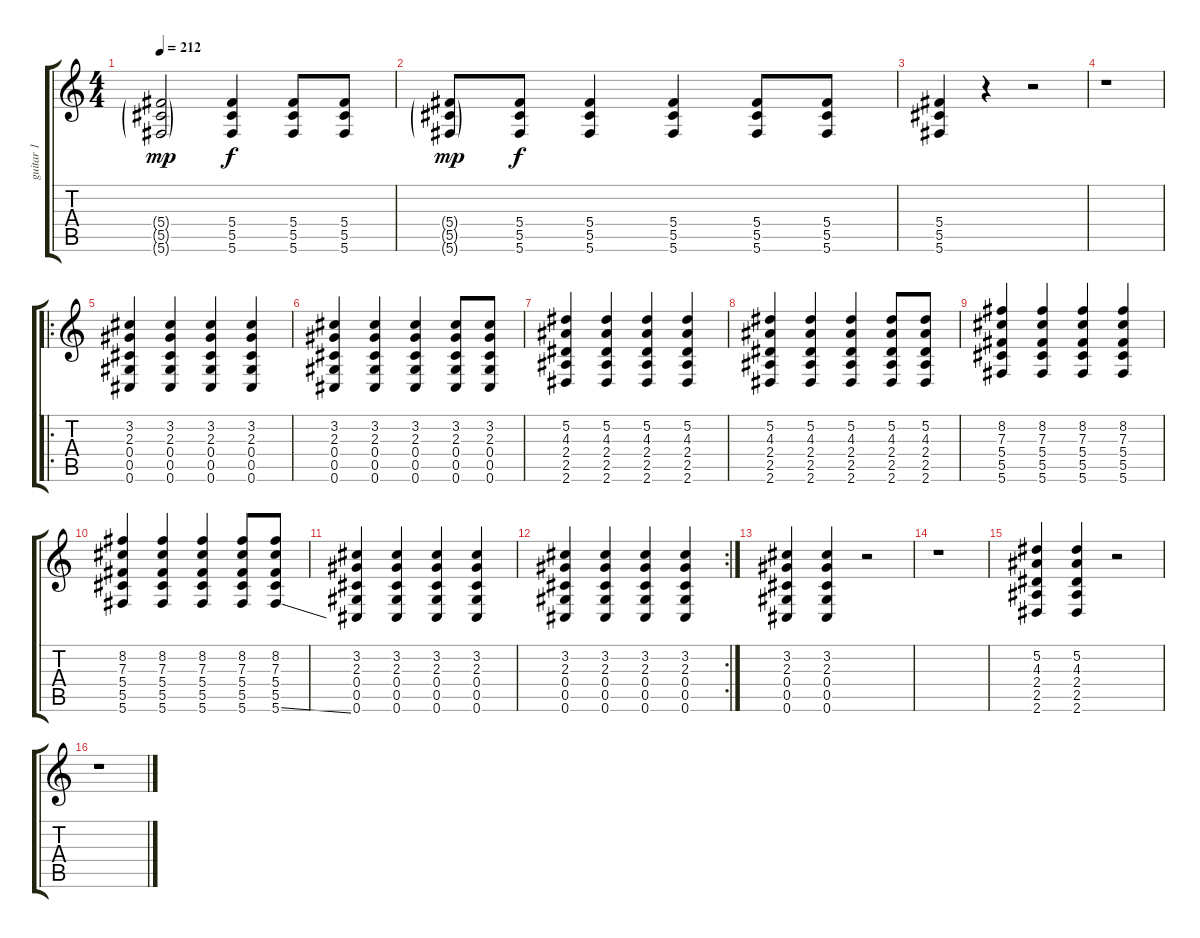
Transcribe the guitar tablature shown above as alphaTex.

\track ("guitar 1" "guitar 1") {instrument overdrivenguitar}
\staff {score tabs}
\tuning (Eb4 Bb3 Gb3 Db3 Ab2 Db2) {hide}
\ts (4 4)
\tempo 212
\clef g2
\ks c
(5.4{g} 5.5{g} 5.6{g}).2{dy mp} (5.4 5.5 5.6).4{dy f} (5.4 5.5 5.6).8 (5.4 5.5 5.6).8 |
(5.4{g} 5.5{g} 5.6{g}).8{dy mp} (5.4 5.5 5.6).8{dy f} (5.4 5.5 5.6).4 (5.4 5.5 5.6).4 (5.4 5.5 5.6).8 (5.4 5.5 5.6).8 |
(5.4 5.5 5.6).4 r.4 r.2 |
r.1 |
\ro
(3.2 2.3 0.4 0.5 0.6).4 (3.2 2.3 0.4 0.5 0.6).4 (3.2 2.3 0.4 0.5 0.6).4 (3.2 2.3 0.4 0.5 0.6).4 |
(3.2 2.3 0.4 0.5 0.6).4 (3.2 2.3 0.4 0.5 0.6).4 (3.2 2.3 0.4 0.5 0.6).4 (3.2 2.3 0.4 0.5 0.6).8 (3.2 2.3 0.4 0.5 0.6).8 |
(5.2 4.3 2.4 2.5 2.6).4 (5.2 4.3 2.4 2.5 2.6).4 (5.2 4.3 2.4 2.5 2.6).4 (5.2 4.3 2.4 2.5 2.6).4 |
(5.2 4.3 2.4 2.5 2.6).4 (5.2 4.3 2.4 2.5 2.6).4 (5.2 4.3 2.4 2.5 2.6).4 (5.2 4.3 2.4 2.5 2.6).8 (5.2 4.3 2.4 2.5 2.6).8 |
(8.2 7.3 5.4 5.5 5.6).4 (8.2 7.3 5.4 5.5 5.6).4 (8.2 7.3 5.4 5.5 5.6).4 (8.2 7.3 5.4 5.5 5.6).4 |
(8.2 7.3 5.4 5.5 5.6).4 (8.2 7.3 5.4 5.5 5.6).4 (8.2 7.3 5.4 5.5 5.6).4 (8.2 7.3 5.4 5.5 5.6).8 (8.2 7.3 5.4 5.5 5.6{ss}).8 |
(3.2 2.3 0.4 0.5 0.6).4 (3.2 2.3 0.4 0.5 0.6).4 (3.2 2.3 0.4 0.5 0.6).4 (3.2 2.3 0.4 0.5 0.6).4 |
\rc 2
(3.2 2.3 0.4 0.5 0.6).4 (3.2 2.3 0.4 0.5 0.6).4 (3.2 2.3 0.4 0.5 0.6).4 (3.2 2.3 0.4 0.5 0.6).4 |
(3.2 2.3 0.4 0.5 0.6).4 (3.2 2.3 0.4 0.5 0.6).4 r.2 |
r.1 |
(5.2 4.3 2.4 2.5 2.6).4 (5.2 4.3 2.4 2.5 2.6).4 r.2 |
r.1
